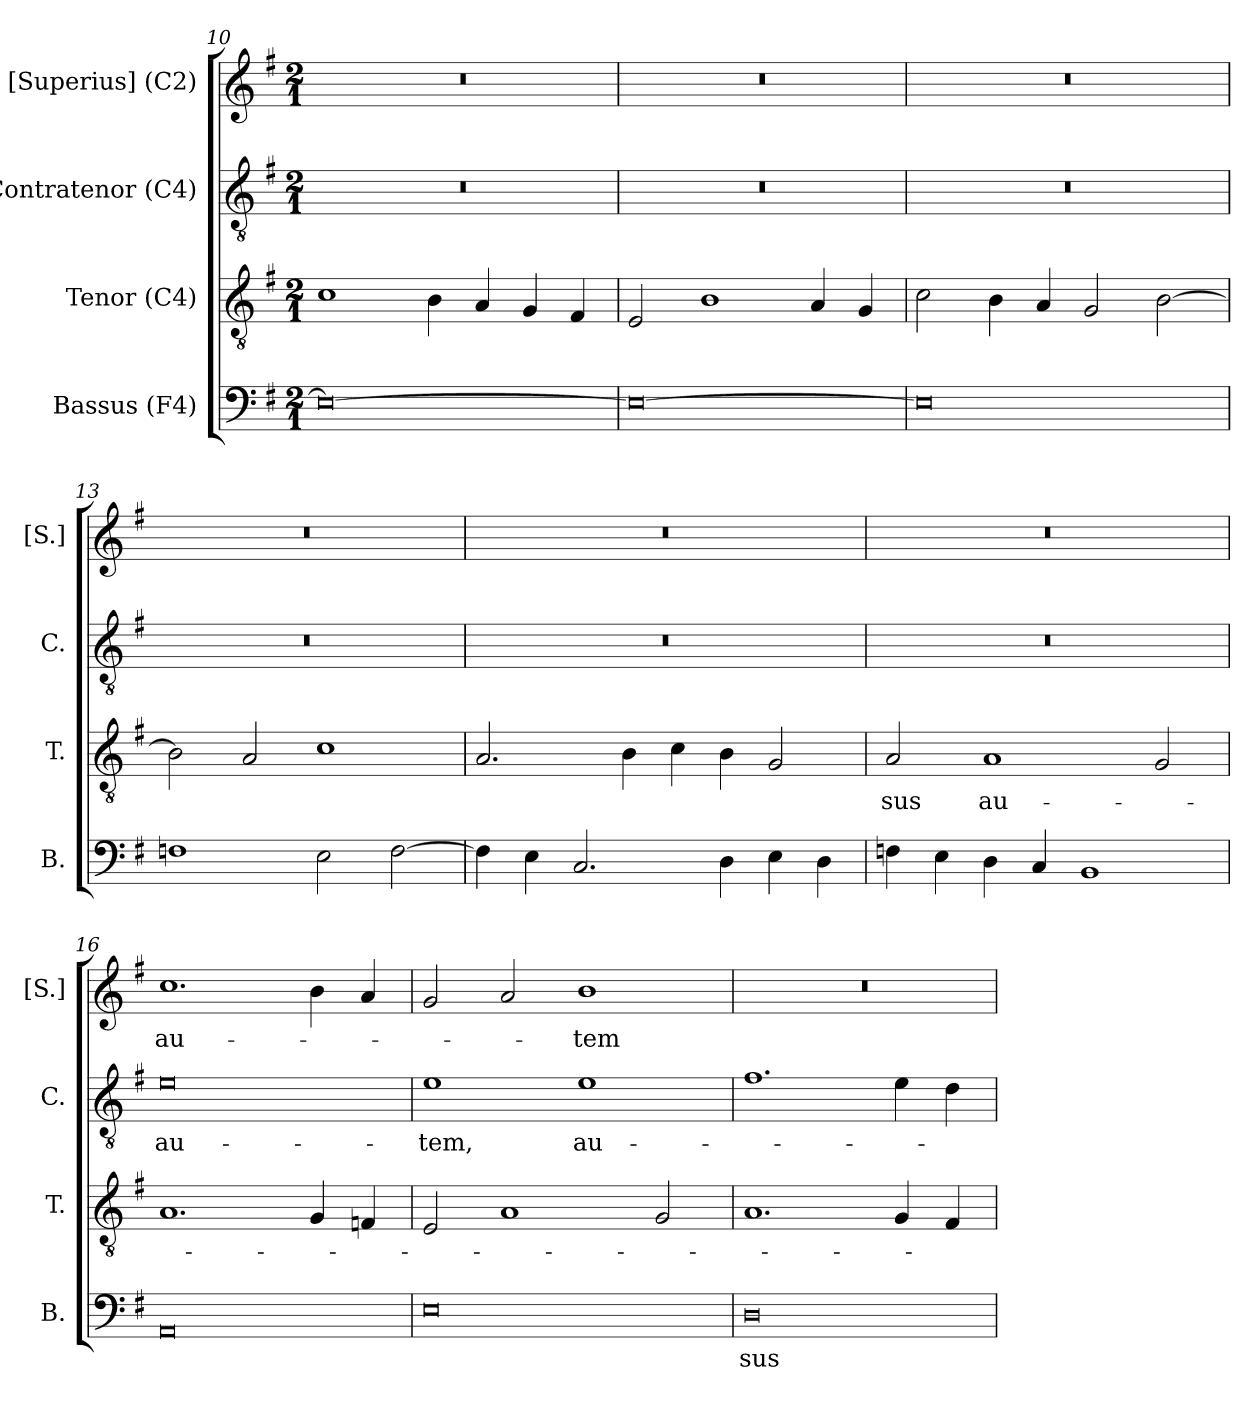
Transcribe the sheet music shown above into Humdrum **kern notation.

**kern	**text	**kern	**text	**kern	**text	**kern	**text
*part4	*part4	*part3	*part3	*part2	*part2	*part1	*part1
*staff4	*staff4	*staff3	*staff3	*staff2	*staff2	*staff1	*staff1
*I"Bassus (F4)	*	*I"Tenor (C4)	*	*I"Contratenor (C4)	*	*I"[Superius] (C2)	*
*I'B.	*	*I'T.	*	*I'C.	*	*I'[S.]	*
*clefF4	*	*clefGv2	*	*clefGv2	*	*clefG2	*
*	*	*ITrd7c12	*	*ITrd7c12	*	*	*
*k[f#]	*	*k[f#]	*	*k[f#]	*	*k[f#]	*
*G:	*	*G:	*	*G:	*	*G:	*
*M2/1	*	*M2/1	*	*M2/1	*	*M2/1	*
=10	=10	=10	=10	=10	=10	=10	=10
!	!	!	!	!LO:N:vis=1	!	!LO:N:vis=1	!
0Ei_	.	1Ci	.	0r	.	0r	.
.	.	4BBi\	.	.	.	.	.
.	.	4AAi/	.	.	.	.	.
.	.	4GGi/	.	.	.	.	.
.	.	4FF#i/	.	.	.	.	.
!!LO:LB:g=z
=11	=11	=11	=11	=11	=11	=11	=11
!	!	!	!	!LO:N:vis=1	!	!LO:N:vis=1	!
0Ei_	.	2EEi/	.	0r	.	0r	.
.	.	1BBi	.	.	.	.	.
.	.	4AAi/	.	.	.	.	.
.	.	4GGi/	.	.	.	.	.
=12	=12	=12	=12	=12	=12	=12	=12
!	!	!	!	!LO:N:vis=1	!	!LO:N:vis=1	!
0Ei]	.	2Ci\	.	0r	.	0r	.
.	.	4BBi\	.	.	.	.	.
.	.	4AAi/	.	.	.	.	.
.	.	2GGi/	.	.	.	.	.
.	.	[2BBi\	.	.	.	.	.
=13	=13	=13	=13	=13	=13	=13	=13
!	!	!	!	!LO:N:vis=1	!	!LO:N:vis=1	!
1Fni	.	2BBi\]	.	0r	.	0r	.
.	.	2AAi/	.	.	.	.	.
2Ei\	.	1Ci	.	.	.	.	.
[2Fi\	.	.	.	.	.	.	.
=14	=14	=14	=14	=14	=14	=14	=14
!	!	!	!	!LO:N:vis=1	!	!LO:N:vis=1	!
4Fi\]	.	2.AAi/	.	0r	.	0r	.
4Ei\	.	.	.	.	.	.	.
2.Ci/	.	.	.	.	.	.	.
.	.	4BBi\	.	.	.	.	.
.	.	4Ci\	.	.	.	.	.
4Di\	.	4BBi\	.	.	.	.	.
4Ei\	.	2GGi/	.	.	.	.	.
4Di\	.	.	.	.	.	.	.
!!LO:PB:g=z
=15	=15	=15	=15	=15	=15	=15	=15
!	!	!	!LO:LY:b:color=#000000	!LO:N:vis=1	!	!LO:N:vis=1	!
4Fi\	.	2AAi/	-sus	0r	.	0r	.
4Ei\	.	.	.	.	.	.	.
!	!	!	!LO:LY:b:color=#000000	!	!	!	!
4Di\	.	1AAi	au-	.	.	.	.
4Ci/	.	.	.	.	.	.	.
1BBi	.	.	.	.	.	.	.
.	.	2GGi/	.	.	.	.	.
=16	=16	=16	=16	=16	=16	=16	=16
!	!	!	!	!	!LO:LY:b:color=#000000	!	!
!	!	!	!	!	!	!	!LO:LY:b:color=#000000
0AAi	.	1.AAi	.	0Ei	au-	1.cci	au-
.	.	4GGi/	.	.	.	4bi\	.
.	.	4FFi/	.	.	.	4ai/	.
=17	=17	=17	=17	=17	=17	=17	=17
!	!	!	!	!	!LO:LY:b:color=#000000	!	!
0Ei	.	2EEi/	.	1Ei	-tem,	2gi/	.
.	.	1AAi	.	.	.	2ai/	.
!	!	!	!	!	!LO:LY:b:color=#000000	!	!
!	!	!	!	!	!	!	!LO:LY:b:color=#000000
.	.	.	.	1Ei	au-	1bi	-tem
.	.	2GGi/	.	.	.	.	.
=18	=18	=18	=18	=18	=18	=18	=18
!	!LO:LY:b:color=#000000	!	!	!	!	!LO:N:vis=1	!
0Di	-sus	1.AAi	.	1.F#i	.	0r	.
.	.	4GGi/	.	4Ei\	.	.	.
.	.	4FF#i/	.	4Di\	.	.	.
=	=	=	=	=	=	=	=
*-	*-	*-	*-	*-	*-	*-	*-
